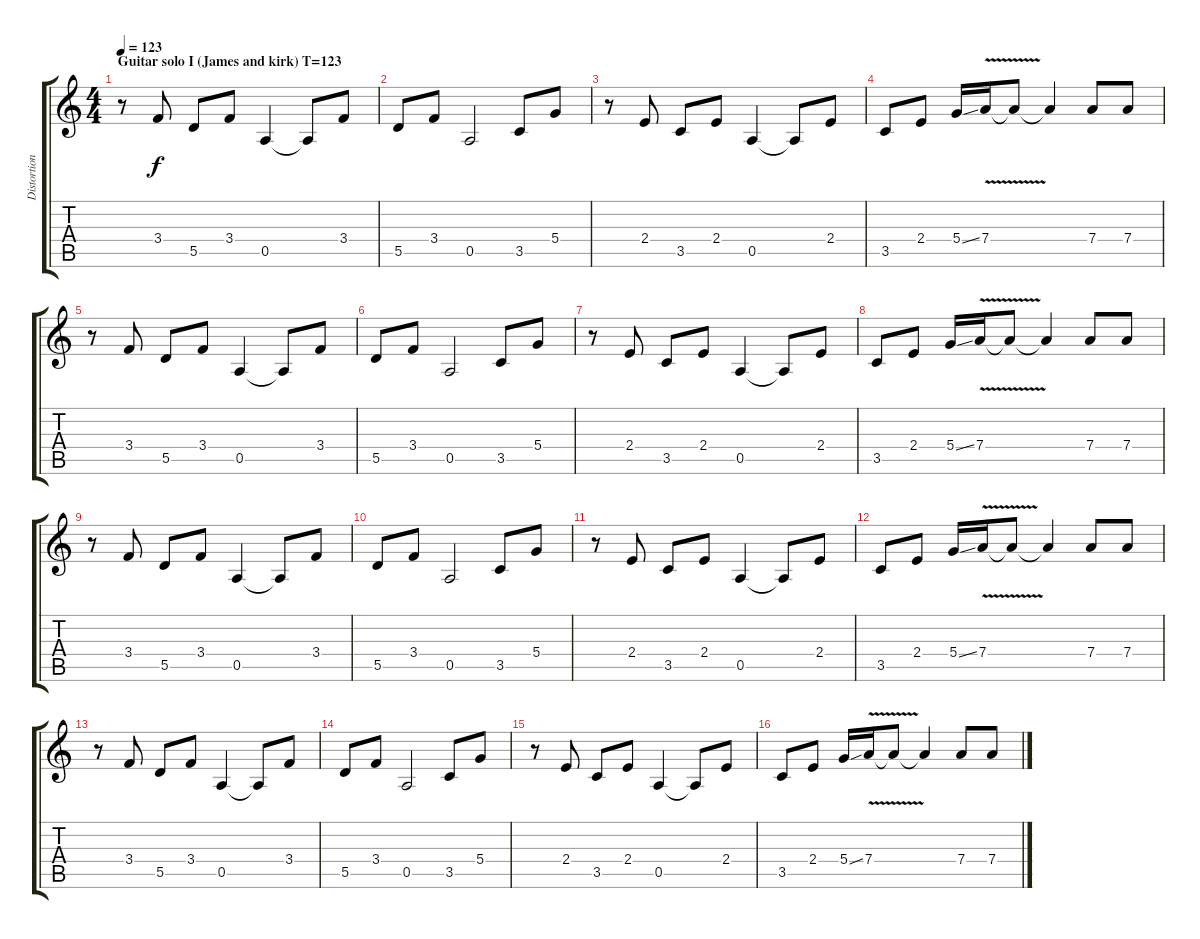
\track ("Distortion guitar 1" "Distortion") {instrument distortionguitar}
\staff {score tabs}
\tuning (E4 B3 G3 D3 A2 E2) {hide}
\ts (4 4)
\section ("" "Guitar solo I (James and kirk) T=123")
\tempo 123
\clef g2
\ks c
r.8{dy f volume 12} 3.4.8 5.5.8 3.4.8 0.5.4 0.5{t}.8 3.4.8 |
5.5.8 3.4.8 0.5.2 3.5.8 5.4.8 |
r.8 2.4.8 3.5.8 2.4.8 0.5.4 0.5{t}.8 2.4.8 |
3.5.8 2.4.8 5.4{ss}.16 7.4{v}.16 7.4{t}.8 7.4{t}.4 7.4.8 7.4.8 |
r.8 3.4.8 5.5.8 3.4.8 0.5.4 0.5{t}.8 3.4.8 |
5.5.8 3.4.8 0.5.2 3.5.8 5.4.8 |
r.8 2.4.8 3.5.8 2.4.8 0.5.4 0.5{t}.8 2.4.8 |
3.5.8 2.4.8 5.4{ss}.16 7.4{v}.16 7.4{t}.8 7.4{t}.4 7.4.8 7.4.8 |
r.8 3.4.8 5.5.8 3.4.8 0.5.4 0.5{t}.8 3.4.8 |
5.5.8 3.4.8 0.5.2 3.5.8 5.4.8 |
r.8 2.4.8 3.5.8 2.4.8 0.5.4 0.5{t}.8 2.4.8 |
3.5.8 2.4.8 5.4{ss}.16 7.4{v}.16 7.4{t}.8 7.4{t}.4 7.4.8 7.4.8 |
r.8 3.4.8 5.5.8 3.4.8 0.5.4 0.5{t}.8 3.4.8 |
5.5.8 3.4.8 0.5.2 3.5.8 5.4.8 |
r.8 2.4.8 3.5.8 2.4.8 0.5.4 0.5{t}.8 2.4.8 |
3.5.8 2.4.8 5.4{ss}.16 7.4{v}.16 7.4{t}.8 7.4{t}.4 7.4.8 7.4.8
